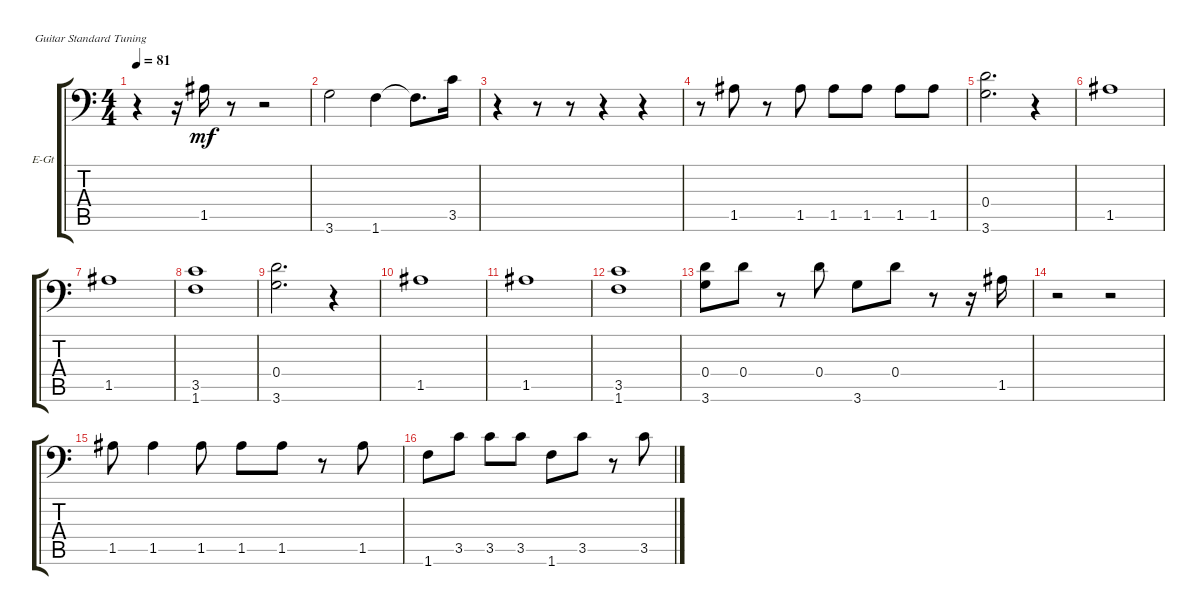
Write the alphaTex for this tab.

\bracketExtendMode groupsimilarinstruments
\firstSystemTrackNameOrientation horizontal
\otherSystemsTrackNameOrientation horizontal
\track ("Electric Guitar" "E-Gt") {instrument electricguitarclean}
\staff {score tabs}
\tuning (E4 B3 G3 D3 A2 E2)
\ts (4 4)
\tempo 81
\clef f4
\scale
0.333333
\ks c
r.4{dy mf} r.16 1.5.16 r.8 r.2 |
\scale
0.333333 3.6.2 1.6.4 1.6{t}.8{d} 3.5.16 |
\scale
0.333333 r.4 r.8 r.8 r.4 r.4 |
\scale
0.333333 r.8 1.5.8 r.8 1.5.8 1.5.8 1.5.8 1.5.8 1.5.8 |
\scale
0.333333 (3.6 0.4).2{d} r.4 |
\scale
0.333333 1.5.1 |
\scale
0.333333 1.5.1 |
\scale
0.333333 (1.6 3.5).1 |
\scale
0.333333 (3.6 0.4).2{d} r.4 |
\scale
0.333333 1.5.1 |
\scale
0.333333 1.5.1 |
\scale
0.333333 (1.6 3.5).1 |
\scale
0.333333 (3.6 0.4).8 0.4.8 r.8 0.4.8 3.6.8 0.4.8 r.8 r.16 1.5.16 |
\scale
0.333333 r.2 r.2 |
\scale
0.333333 1.5.8 1.5.4 1.5.8 1.5.8 1.5.8 r.8 1.5.8 |
\scale
0.333333 1.6.8 3.5.8 3.5.8 3.5.8 1.6.8 3.5.8 r.8 3.5.8
